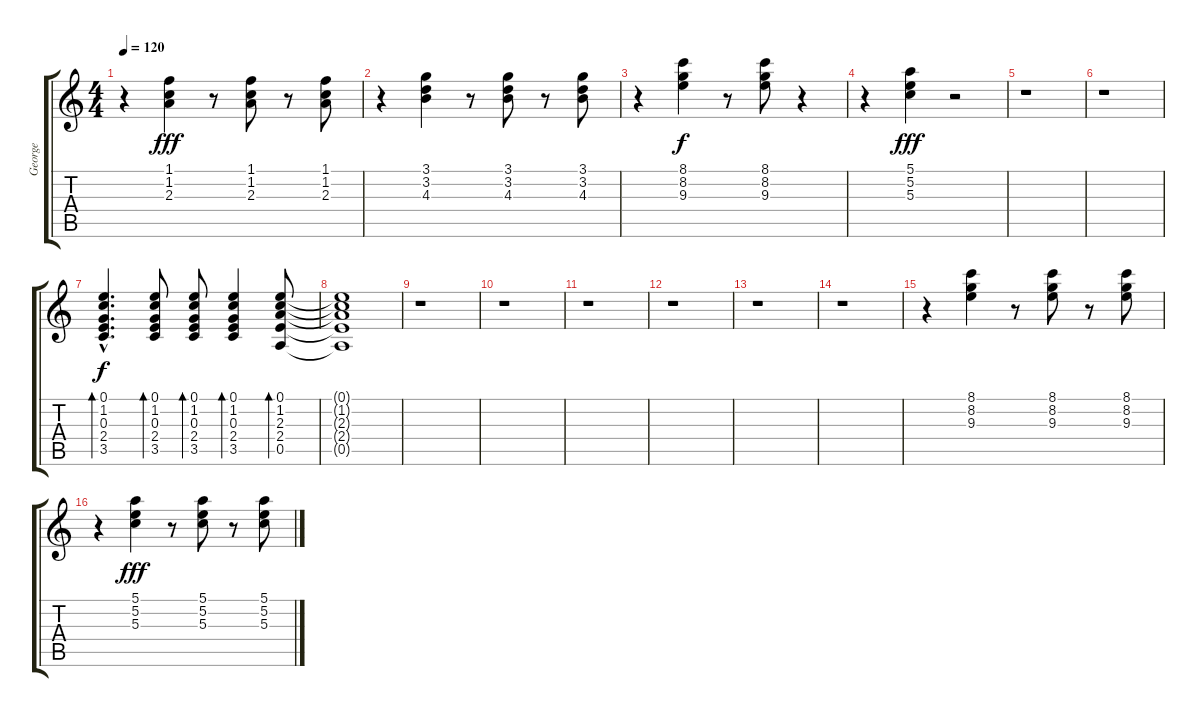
\track ("George" "George") {instrument electricguitarjazz}
\staff {score tabs}
\tuning (E4 B3 G3 D3 A2 E2) {hide}
\ts (4 4)
\tempo 120
\clef g2
\ks c
r.4{dy fff} (1.1 1.2 2.3).4 r.8 (1.1 1.2 2.3).8 r.8 (1.1 1.2 2.3).8 |
r.4 (3.1 3.2 4.3).4 r.8 (3.1 3.2 4.3).8 r.8 (3.1 3.2 4.3).8 |
r.4 (8.1 8.2 9.3).4{dy f} r.8 (8.1 8.2 9.3).8 r.4 |
r.4 (5.1 5.2 5.3).4{dy fff} r.2 |
r.1 |
r.1 |
(0.1{hac} 1.2{hac} 0.3{hac} 2.4{hac} 3.5{hac}).4{d bd 240 dy f} (0.1 1.2 0.3 2.4 3.5).8{bd 60} (0.1 1.2 0.3 2.4 3.5).8{bd 60} (0.1 1.2 0.3 2.4 3.5).4{bd 240} (0.1 1.2 2.3 2.4 0.5).8{bd 60} |
(0.1{t} 1.2{t} 2.3{t} 2.4{t} 0.5{t}).1 |
r.1 |
r.1 |
r.1 |
r.1 |
r.1 |
r.1 |
r.4 (8.1 8.2 9.3).4 r.8 (8.1 8.2 9.3).8 r.8 (8.1 8.2 9.3).8 |
r.4 (5.1 5.2 5.3).4{dy fff} r.8 (5.1 5.2 5.3).8 r.8 (5.1 5.2 5.3).8
